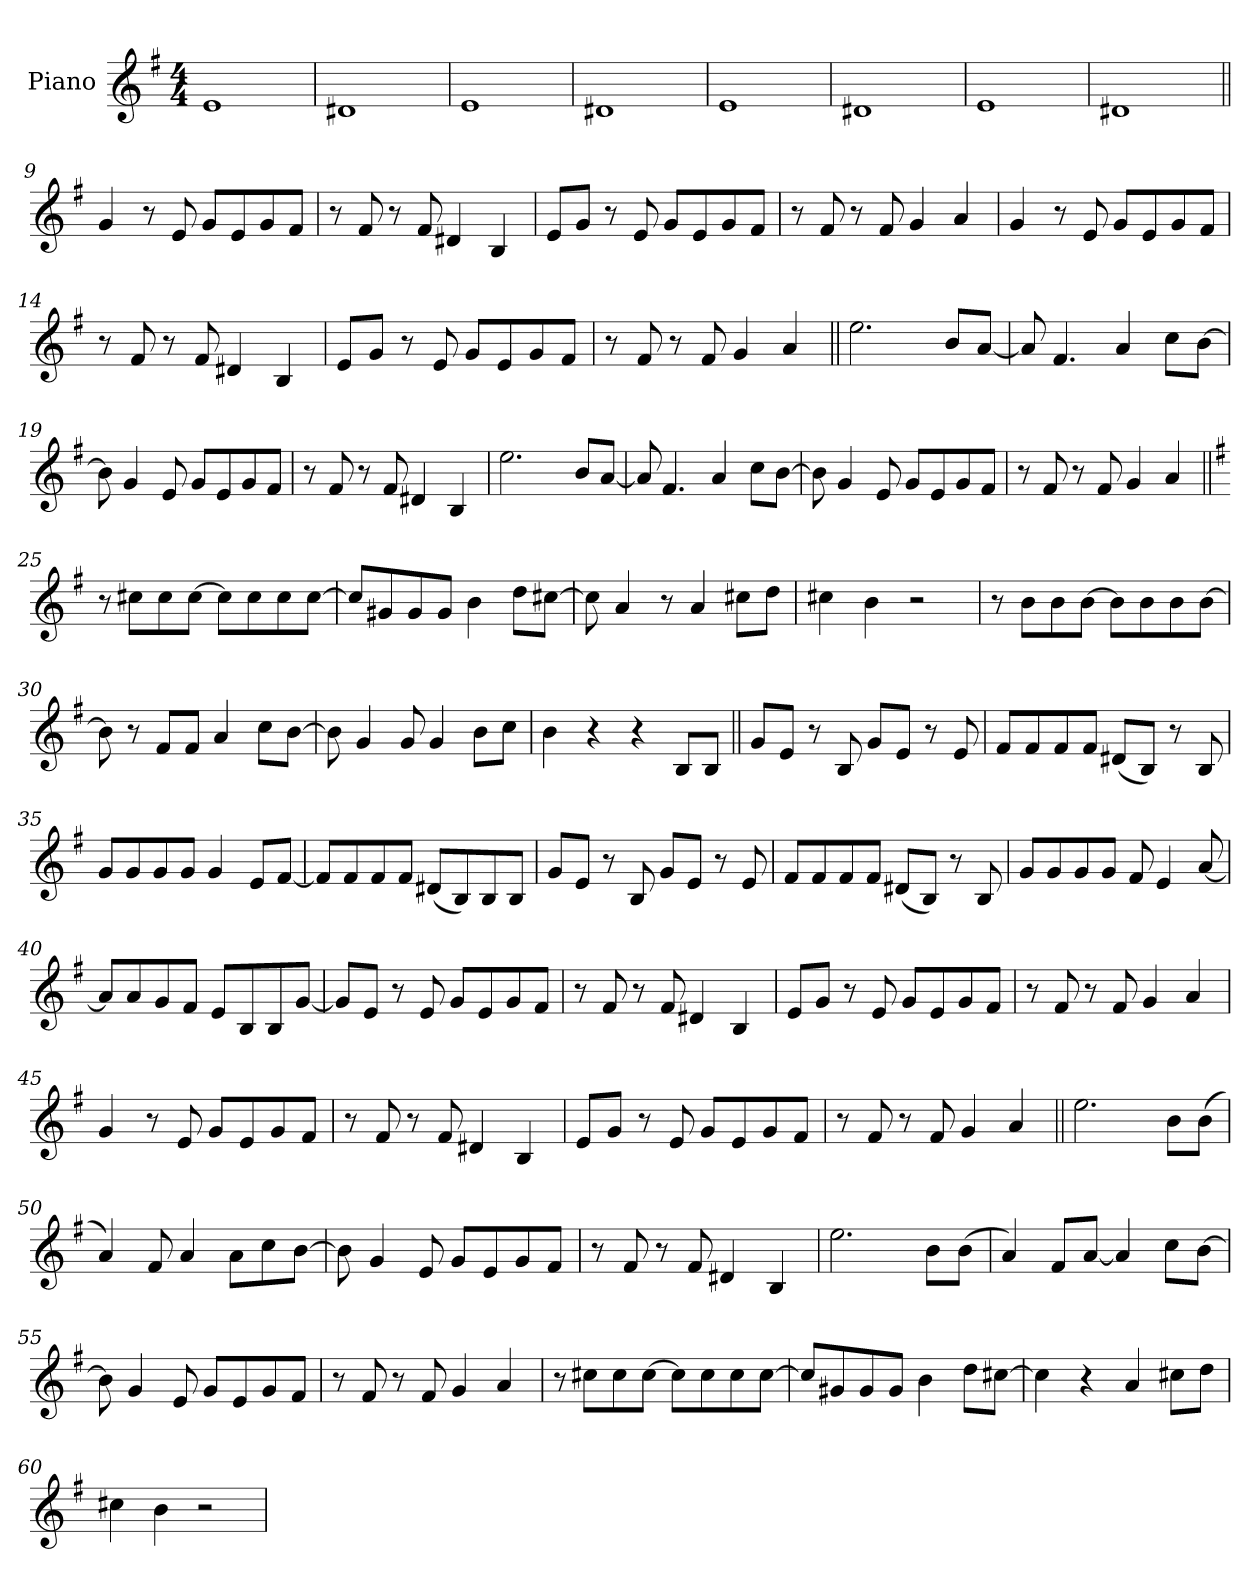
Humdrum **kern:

**kern
*part1
*staff1
*I"Piano
*I'Pno.
*clefG2
*k[f#]
*M4/4
*MM140
=1
1e!
=2
1d#X!
=3
1e!
=4
1d#X!
=5
1e!
=6
1d#X!
=7
1e!
=8
1d#X!
=9||
4g!
8r
8e!
8g!L
8e!
8g!
8f#!J
=10
8r
8f#!
8r
8f#!
4d#X!
4B!
=11
8e!L
8g!J
8r
8e!
8g!L
8e!
8g!
8f#!J
=12
8r
8f#!
8r
8f#!
4g!
4a!
=13
4g!
8r
8e!
8g!L
8e!
8g!
8f#!J
=14
8r
8f#!
8r
8f#!
4d#X!
4B!
=15
8e!L
8g!J
8r
8e!
8g!L
8e!
8g!
8f#!J
=16
8r
8f#!
8r
8f#!
4g!
4a!
=17||
2.ee
8bL
[8aJ
=18
8a]
4.f#
4a
8ccL
[8bJ
=19
8b]
4g
8e!
8g!L
8e!
8g!
8f#!J
=20
8r
8f#!
8r
8f#!
4d#X!
4B!
=21
2.ee
8bL
[8aJ
=22
8a]
4.f#
4a
8ccL
[8bJ
=23
8b]
4g
8e!
8g!L
8e!
8g!
8f#!J
=24
8r
8f#!
8r
8f#!
4g!
4a!
=25||
*k[f#]
8r
8cc#XL
8cc#
[8cc#J
8cc#L]
8cc#
8cc#
[8cc#J
=26
8cc#L]
8g#X
8g#
8g#J
4b
8ddL
[8cc#XJ
=27
8cc#]
4a
8r
4a!
8cc#X!L
8dd!J
=28
4cc#X!
4b!
2r
=29
8r
8bL
8b
[8bJ
8bL]
8b
8b
[8bJ
=30
8b]
8r
8f#L
8f#J
4a
8ccL
[8bJ
=31
8b]
4g
8g!
4g!
8b!L
8cc!J
=32
4b!
4r
4r
8BL
8BJ
=33||
8gL
8eJ
8r
8B
8gL
8eJ
8r
8e
=34
8f#L
8f#
8f#
8f#J
(8d#XL
8BJ)
8r
8B
=35
8gL
8g
8g
8gJ
4g
8eL
[8f#J
=36
8f#L]
8f#
8f#
8f#J
(8d#XL
8B)
8B
8BJ
=37
8gL
8eJ
8r
8B
8gL
8eJ
8r
8e
=38
8f#L
8f#
8f#
8f#J
(8d#XL
8BJ)
8r
8B
=39
8gL
8g
8g
8gJ
8f#
4e
[8a
=40
8aL]
8a
8g
8f#J
8eL
8B
8B
[8gJ
=41
8gL]
8eJ
8r
8e!
8g!L
8e!
8g!
8f#!J
=42
8r
8f#!
8r
8f#!
4d#X!
4B!
=43
8e!L
8g!J
8r
8e!
8g!L
8e!
8g!
8f#!J
=44
8r
8f#!
8r
8f#!
4g!
4a!
=45
4g!
8r
8e!
8g!L
8e!
8g!
8f#!J
=46
8r
8f#!
8r
8f#!
4d#X!
4B!
=47
8e!L
8g!J
8r
8e!
8g!L
8e!
8g!
8f#!J
=48
8r
8f#!
8r
8f#!
4g!
4a!
=49||
2.ee
8bL
(8bJ
=50
4a)
8f#
4a
8aL
8cc
[8bJ
=51
8b]
4g
8e!
8g!L
8e!
8g!
8f#!J
=52
8r
8f#!
8r
8f#!
4d#X!
4B!
=53
2.ee
8bL
(8bJ
=54
4a)
8f#L
[8aJ
4a]
8ccL
[8bJ
=55
8b]
4g
8e!
8g!L
8e!
8g!
8f#!J
=56
8r
8f#!
8r
8f#!
4g!
4a!
=57
8r
8cc#XL
8cc#
[8cc#J
8cc#L]
8cc#
8cc#
[8cc#J
=58
8cc#L]
8g#X
8g#
8g#J
4b
8ddL
[8cc#XJ
=59
4cc#]
4r
4a!
8cc#X!L
8dd!J
=60
4cc#X!
4b!
2r
=
*-
